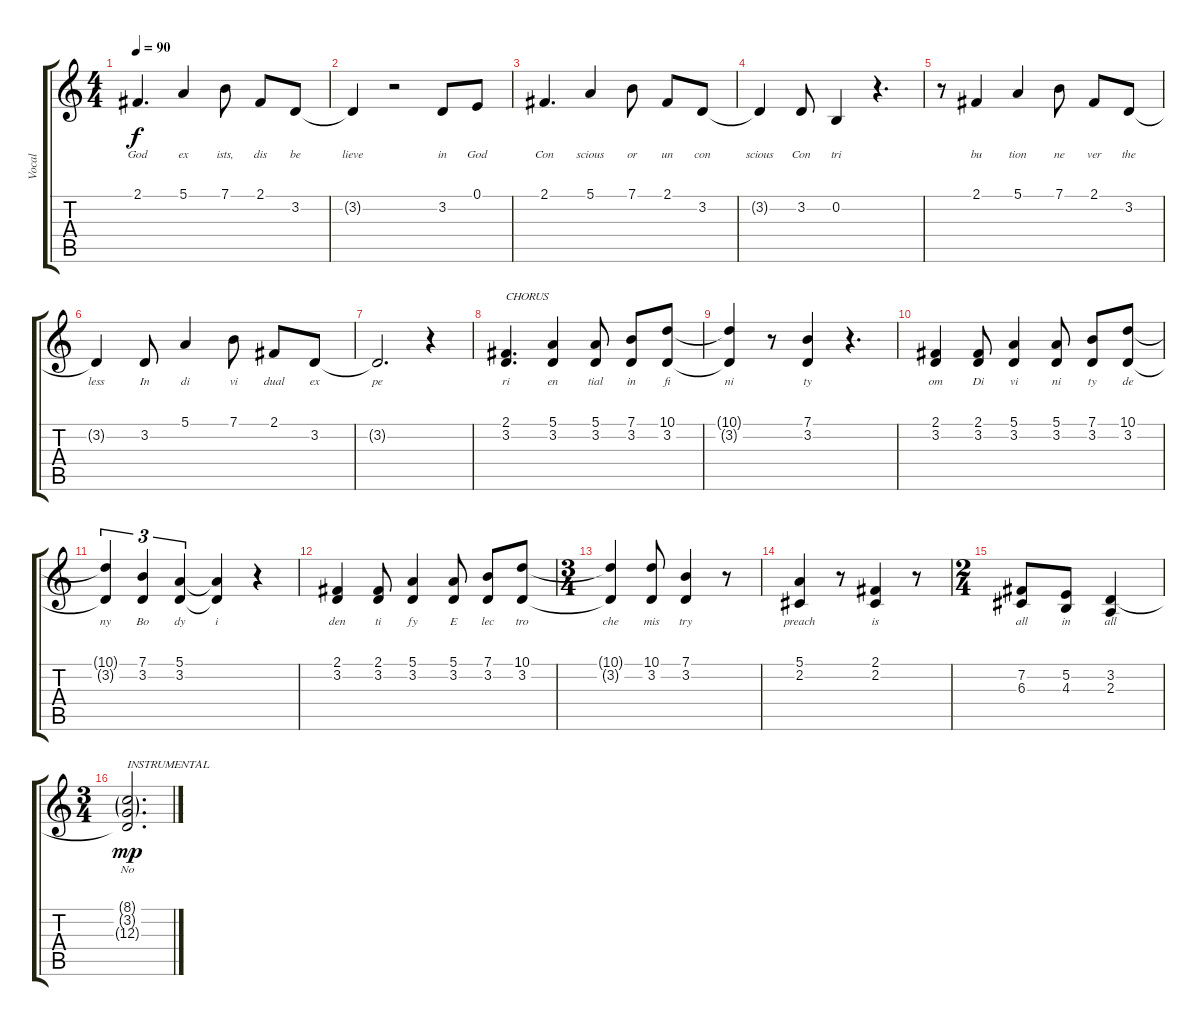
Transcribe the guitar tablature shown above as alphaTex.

\track ("Vocal" "Vocal") {instrument acousticgrandpiano}
\staff {score tabs}
\tuning (E4 B3 G3 D3 A2 E2) {hide}
\ts (4 4)
\tempo 90
\clef g2
\ks c
2.1.4{d lyrics (0 "God") lyrics (1 "") lyrics (2 "") lyrics (3 "") lyrics (4 "") dy f} 5.1.4{lyrics (0 "ex") lyrics (1 "") lyrics (2 "") lyrics (3 "") lyrics (4 "")} 7.1.8{lyrics (0 "ists,") lyrics (1 "") lyrics (2 "") lyrics (3 "") lyrics (4 "")} 2.1.8{lyrics (0 "dis") lyrics (1 "") lyrics (2 "") lyrics (3 "") lyrics (4 "")} 3.2.8{lyrics (0 "be") lyrics (1 "") lyrics (2 "") lyrics (3 "") lyrics (4 "")} |
3.2{t}.4{lyrics (0 "lieve") lyrics (1 "") lyrics (2 "") lyrics (3 "") lyrics (4 "")} r.2 3.2.8{lyrics (0 "in") lyrics (1 "") lyrics (2 "") lyrics (3 "") lyrics (4 "")} 0.1.8{lyrics (0 "God") lyrics (1 "") lyrics (2 "") lyrics (3 "") lyrics (4 "")} |
2.1.4{d lyrics (0 "Con") lyrics (1 "") lyrics (2 "") lyrics (3 "") lyrics (4 "")} 5.1.4{lyrics (0 "scious") lyrics (1 "") lyrics (2 "") lyrics (3 "") lyrics (4 "")} 7.1.8{lyrics (0 "or") lyrics (1 "") lyrics (2 "") lyrics (3 "") lyrics (4 "")} 2.1.8{lyrics (0 "un") lyrics (1 "") lyrics (2 "") lyrics (3 "") lyrics (4 "")} 3.2.8{lyrics (0 "con") lyrics (1 "") lyrics (2 "") lyrics (3 "") lyrics (4 "")} |
3.2{t}.4{lyrics (0 "scious") lyrics (1 "") lyrics (2 "") lyrics (3 "") lyrics (4 "")} 3.2.8{lyrics (0 "Con") lyrics (1 "") lyrics (2 "") lyrics (3 "") lyrics (4 "")} 0.2.4{lyrics (0 "tri") lyrics (1 "") lyrics (2 "") lyrics (3 "") lyrics (4 "")} r.4{d} |
r.8 2.1.4{lyrics (0 "bu") lyrics (1 "") lyrics (2 "") lyrics (3 "") lyrics (4 "")} 5.1.4{lyrics (0 "tion") lyrics (1 "") lyrics (2 "") lyrics (3 "") lyrics (4 "")} 7.1.8{lyrics (0 "ne") lyrics (1 "") lyrics (2 "") lyrics (3 "") lyrics (4 "")} 2.1.8{lyrics (0 "ver") lyrics (1 "") lyrics (2 "") lyrics (3 "") lyrics (4 "")} 3.2.8{lyrics (0 "the") lyrics (1 "") lyrics (2 "") lyrics (3 "") lyrics (4 "")} |
3.2{t}.4{lyrics (0 "less") lyrics (1 "") lyrics (2 "") lyrics (3 "") lyrics (4 "")} 3.2.8{lyrics (0 "In") lyrics (1 "") lyrics (2 "") lyrics (3 "") lyrics (4 "")} 5.1.4{lyrics (0 "di") lyrics (1 "") lyrics (2 "") lyrics (3 "") lyrics (4 "")} 7.1.8{lyrics (0 "vi") lyrics (1 "") lyrics (2 "") lyrics (3 "") lyrics (4 "")} 2.1.8{lyrics (0 "dual") lyrics (1 "") lyrics (2 "") lyrics (3 "") lyrics (4 "")} 3.2.8{lyrics (0 "ex") lyrics (1 "") lyrics (2 "") lyrics (3 "") lyrics (4 "")} |
3.2{t}.2{d lyrics (0 "pe") lyrics (1 "") lyrics (2 "") lyrics (3 "") lyrics (4 "")} r.4 |
(2.1 3.2).4{d txt "CHORUS" lyrics (0 "ri") lyrics (1 "") lyrics (2 "") lyrics (3 "") lyrics (4 "")} (5.1 3.2).4{lyrics (0 "en") lyrics (1 "") lyrics (2 "") lyrics (3 "") lyrics (4 "")} (5.1 3.2).8{lyrics (0 "tial") lyrics (1 "") lyrics (2 "") lyrics (3 "") lyrics (4 "")} (7.1 3.2).8{lyrics (0 "in") lyrics (1 "") lyrics (2 "") lyrics (3 "") lyrics (4 "")} (10.1 3.2).8{lyrics (0 "fi") lyrics (1 "") lyrics (2 "") lyrics (3 "") lyrics (4 "")} |
(10.1{t} 3.2{t}).4{lyrics (0 "ni") lyrics (1 "") lyrics (2 "") lyrics (3 "") lyrics (4 "")} r.8 (7.1 3.2).4{lyrics (0 "ty") lyrics (1 "") lyrics (2 "") lyrics (3 "") lyrics (4 "")} r.4{d} |
(2.1 3.2).4{lyrics (0 "om") lyrics (1 "") lyrics (2 "") lyrics (3 "") lyrics (4 "")} (2.1 3.2).8{lyrics (0 "Di") lyrics (1 "") lyrics (2 "") lyrics (3 "") lyrics (4 "")} (5.1 3.2).4{lyrics (0 "vi") lyrics (1 "") lyrics (2 "") lyrics (3 "") lyrics (4 "")} (5.1 3.2).8{lyrics (0 "ni") lyrics (1 "") lyrics (2 "") lyrics (3 "") lyrics (4 "")} (7.1 3.2).8{lyrics (0 "ty") lyrics (1 "") lyrics (2 "") lyrics (3 "") lyrics (4 "")} (10.1 3.2).8{lyrics (0 "de") lyrics (1 "") lyrics (2 "") lyrics (3 "") lyrics (4 "")} |
(10.1{t} 3.2{t}).4{tu (3 2) lyrics (0 "ny") lyrics (1 "") lyrics (2 "") lyrics (3 "") lyrics (4 "")} (7.1 3.2).4{tu (3 2) lyrics (0 "Bo") lyrics (1 "") lyrics (2 "") lyrics (3 "") lyrics (4 "")} (5.1 3.2).4{tu (3 2) lyrics (0 "dy") lyrics (1 "") lyrics (2 "") lyrics (3 "") lyrics (4 "")} (5.1{t} 3.2{t}).4{lyrics (0 "i") lyrics (1 "") lyrics (2 "") lyrics (3 "") lyrics (4 "")} r.4 |
(2.1 3.2).4{lyrics (0 "den") lyrics (1 "") lyrics (2 "") lyrics (3 "") lyrics (4 "")} (2.1 3.2).8{lyrics (0 "ti") lyrics (1 "") lyrics (2 "") lyrics (3 "") lyrics (4 "")} (5.1 3.2).4{lyrics (0 "fy") lyrics (1 "") lyrics (2 "") lyrics (3 "") lyrics (4 "")} (5.1 3.2).8{lyrics (0 "E") lyrics (1 "") lyrics (2 "") lyrics (3 "") lyrics (4 "")} (7.1 3.2).8{lyrics (0 "lec") lyrics (1 "") lyrics (2 "") lyrics (3 "") lyrics (4 "")} (10.1 3.2).8{lyrics (0 "tro") lyrics (1 "") lyrics (2 "") lyrics (3 "") lyrics (4 "")} |
\ts (3 4)
(10.1{t} 3.2{t}).4{lyrics (0 "che") lyrics (1 "") lyrics (2 "") lyrics (3 "") lyrics (4 "")} (10.1 3.2).8{lyrics (0 "mis") lyrics (1 "") lyrics (2 "") lyrics (3 "") lyrics (4 "")} (7.1 3.2).4{lyrics (0 "try") lyrics (1 "") lyrics (2 "") lyrics (3 "") lyrics (4 "")} r.8 |
(5.1 2.2).4{lyrics (0 "preach") lyrics (1 "") lyrics (2 "") lyrics (3 "") lyrics (4 "")} r.8 (2.1 2.2).4{lyrics (0 "is") lyrics (1 "") lyrics (2 "") lyrics (3 "") lyrics (4 "")} r.8 |
\ts (2 4)
(7.2 6.3).8{lyrics (0 "all") lyrics (1 "") lyrics (2 "") lyrics (3 "") lyrics (4 "")} (5.2 4.3).8{lyrics (0 "in") lyrics (1 "") lyrics (2 "") lyrics (3 "") lyrics (4 "")} (3.2 2.3).4{lyrics (0 "all") lyrics (1 "") lyrics (2 "") lyrics (3 "") lyrics (4 "")} |
\ts (3 4)
(8.1{g} 3.2{t} 12.3{g}).2{d txt "INSTRUMENTAL" lyrics (0 "No") lyrics (1 "") lyrics (2 "") lyrics (3 "") lyrics (4 "") dy mp}
